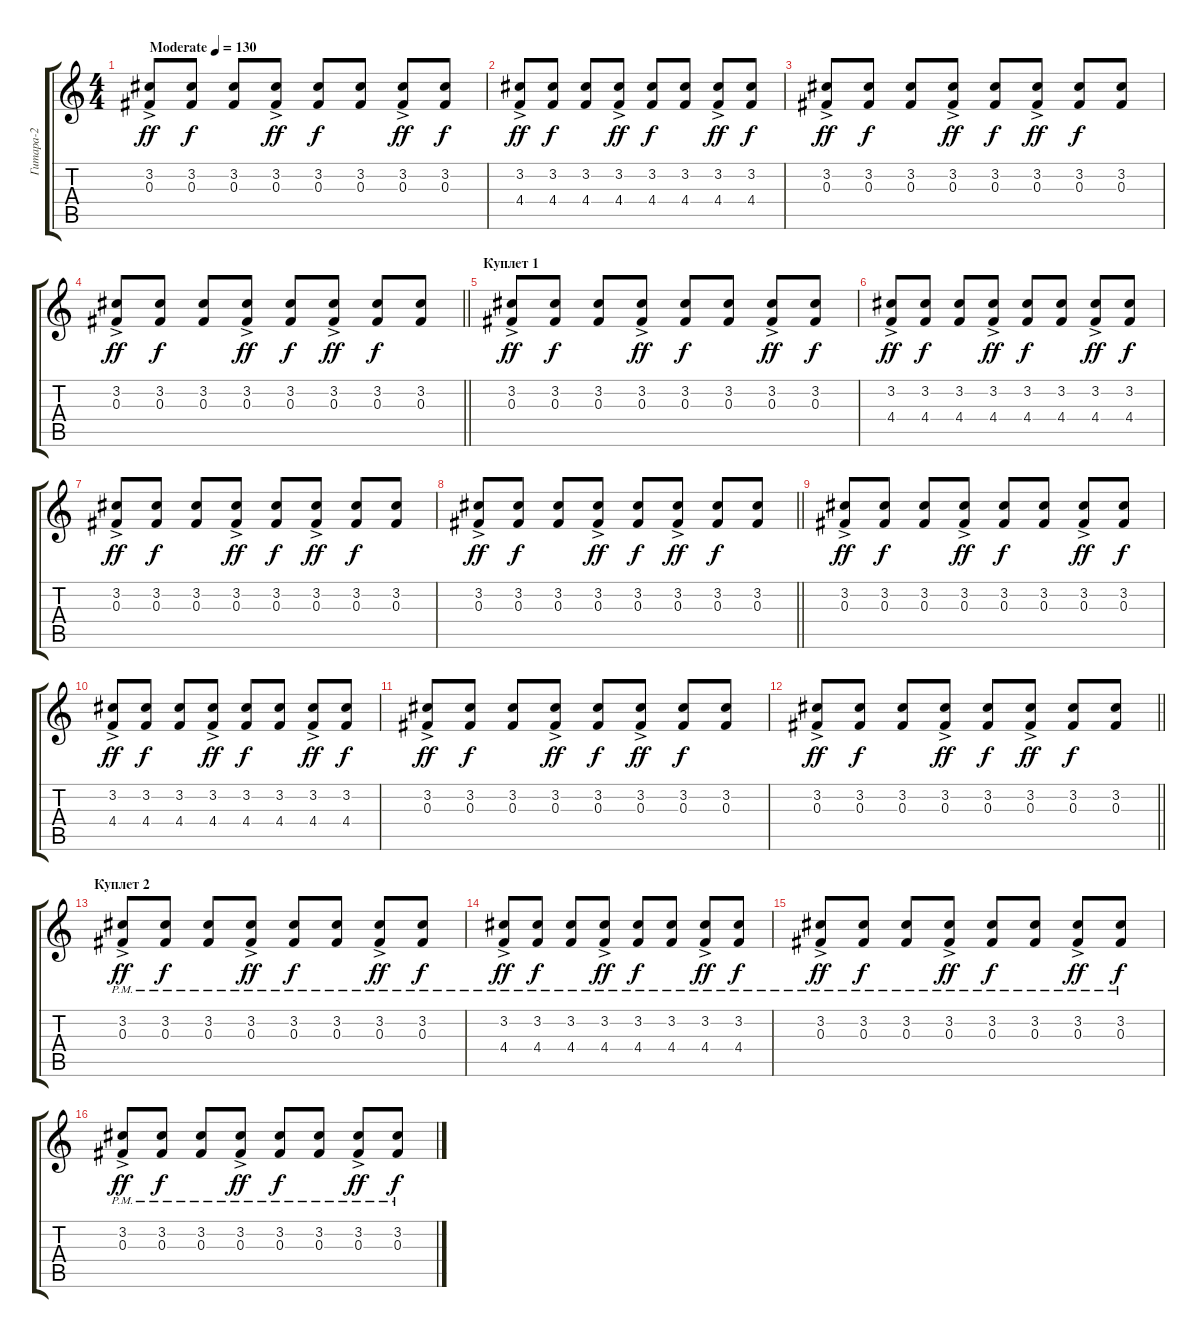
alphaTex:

\track ("Гитара-2" "Гитара-2") {instrument electricguitarclean}
\staff {score tabs}
\tuning (Eb4 Bb3 Gb3 Db3 Ab2 Eb2) {hide}
\ts (4 4)
\tempo (130 "Moderate")
\clef g2
\ks c
(3.2{ac} 0.3{ac}).8{dy ff instrument electricguitarclean} (3.2 0.3).8{dy f} (3.2 0.3).8 (3.2{ac} 0.3{ac}).8{dy ff} (3.2 0.3).8{dy f} (3.2 0.3).8 (3.2{ac} 0.3{ac}).8{dy ff} (3.2 0.3).8{dy f} |
(3.2{ac} 4.4{ac}).8{dy ff} (3.2 4.4).8{dy f} (3.2 4.4).8 (3.2{ac} 4.4{ac}).8{dy ff} (3.2 4.4).8{dy f} (3.2 4.4).8 (3.2{ac} 4.4{ac}).8{dy ff} (3.2 4.4).8{dy f} |
(3.2{ac} 0.3{ac}).8{dy ff} (3.2 0.3).8{dy f} (3.2 0.3).8 (3.2{ac} 0.3{ac}).8{dy ff} (3.2 0.3).8{dy f} (3.2{ac} 0.3{ac}).8{dy ff} (3.2 0.3).8{dy f} (3.2 0.3).8 |
\barLineRight lightlight
(3.2{ac} 0.3{ac}).8{dy ff} (3.2 0.3).8{dy f} (3.2 0.3).8 (3.2{ac} 0.3{ac}).8{dy ff} (3.2 0.3).8{dy f} (3.2{ac} 0.3{ac}).8{dy ff} (3.2 0.3).8{dy f} (3.2 0.3).8 |
\section ("" "Куплет 1")
(3.2{ac} 0.3{ac}).8{dy ff} (3.2 0.3).8{dy f} (3.2 0.3).8 (3.2{ac} 0.3{ac}).8{dy ff} (3.2 0.3).8{dy f} (3.2 0.3).8 (3.2{ac} 0.3{ac}).8{dy ff} (3.2 0.3).8{dy f} |
(3.2{ac} 4.4{ac}).8{dy ff} (3.2 4.4).8{dy f} (3.2 4.4).8 (3.2{ac} 4.4{ac}).8{dy ff} (3.2 4.4).8{dy f} (3.2 4.4).8 (3.2{ac} 4.4{ac}).8{dy ff} (3.2 4.4).8{dy f} |
(3.2{ac} 0.3{ac}).8{dy ff} (3.2 0.3).8{dy f} (3.2 0.3).8 (3.2{ac} 0.3{ac}).8{dy ff} (3.2 0.3).8{dy f} (3.2{ac} 0.3{ac}).8{dy ff} (3.2 0.3).8{dy f} (3.2 0.3).8 |
\barLineRight lightlight
(3.2{ac} 0.3{ac}).8{dy ff} (3.2 0.3).8{dy f} (3.2 0.3).8 (3.2{ac} 0.3{ac}).8{dy ff} (3.2 0.3).8{dy f} (3.2{ac} 0.3{ac}).8{dy ff} (3.2 0.3).8{dy f} (3.2 0.3).8 |
(3.2{ac} 0.3{ac}).8{dy ff} (3.2 0.3).8{dy f} (3.2 0.3).8 (3.2{ac} 0.3{ac}).8{dy ff} (3.2 0.3).8{dy f} (3.2 0.3).8 (3.2{ac} 0.3{ac}).8{dy ff} (3.2 0.3).8{dy f} |
(3.2{ac} 4.4{ac}).8{dy ff} (3.2 4.4).8{dy f} (3.2 4.4).8 (3.2{ac} 4.4{ac}).8{dy ff} (3.2 4.4).8{dy f} (3.2 4.4).8 (3.2{ac} 4.4{ac}).8{dy ff} (3.2 4.4).8{dy f} |
(3.2{ac} 0.3{ac}).8{dy ff} (3.2 0.3).8{dy f} (3.2 0.3).8 (3.2{ac} 0.3{ac}).8{dy ff} (3.2 0.3).8{dy f} (3.2{ac} 0.3{ac}).8{dy ff} (3.2 0.3).8{dy f} (3.2 0.3).8 |
\barLineRight lightlight
(3.2{ac} 0.3{ac}).8{dy ff} (3.2 0.3).8{dy f} (3.2 0.3).8 (3.2{ac} 0.3{ac}).8{dy ff} (3.2 0.3).8{dy f} (3.2{ac} 0.3{ac}).8{dy ff} (3.2 0.3).8{dy f} (3.2 0.3).8 |
\section ("" "Куплет 2")
(3.2{pm} 0.3{ac pm}).8{dy ff volume 5 instrument electricguitarclean} (3.2{pm} 0.3{pm}).8{dy f} (3.2{pm} 0.3{pm}).8 (3.2{pm} 0.3{ac pm}).8{dy ff} (3.2{pm} 0.3{pm}).8{dy f} (3.2{pm} 0.3{pm}).8 (3.2{pm} 0.3{ac pm}).8{dy ff} (3.2{pm} 0.3{pm}).8{dy f} |
(3.2{pm} 4.4{ac pm}).8{dy ff} (3.2{pm} 4.4{pm}).8{dy f} (3.2{pm} 4.4{pm}).8 (3.2{pm} 4.4{ac pm}).8{dy ff} (3.2{pm} 4.4{pm}).8{dy f} (3.2{pm} 4.4{pm}).8 (3.2{pm} 4.4{ac pm}).8{dy ff} (3.2{pm} 4.4{pm}).8{dy f} |
(3.2{pm} 0.3{ac pm}).8{dy ff} (3.2{pm} 0.3{pm}).8{dy f} (3.2{pm} 0.3{pm}).8 (3.2{pm} 0.3{ac pm}).8{dy ff} (3.2{pm} 0.3{pm}).8{dy f} (3.2{pm} 0.3{pm}).8 (3.2{pm} 0.3{ac pm}).8{dy ff} (3.2{pm} 0.3{pm}).8{dy f} |
(3.2{pm} 0.3{ac pm}).8{dy ff} (3.2{pm} 0.3{pm}).8{dy f} (3.2{pm} 0.3{pm}).8 (3.2{pm} 0.3{ac pm}).8{dy ff} (3.2{pm} 0.3{pm}).8{dy f} (3.2{pm} 0.3{pm}).8 (3.2{pm} 0.3{ac pm}).8{dy ff} (3.2{pm} 0.3{pm}).8{dy f}
